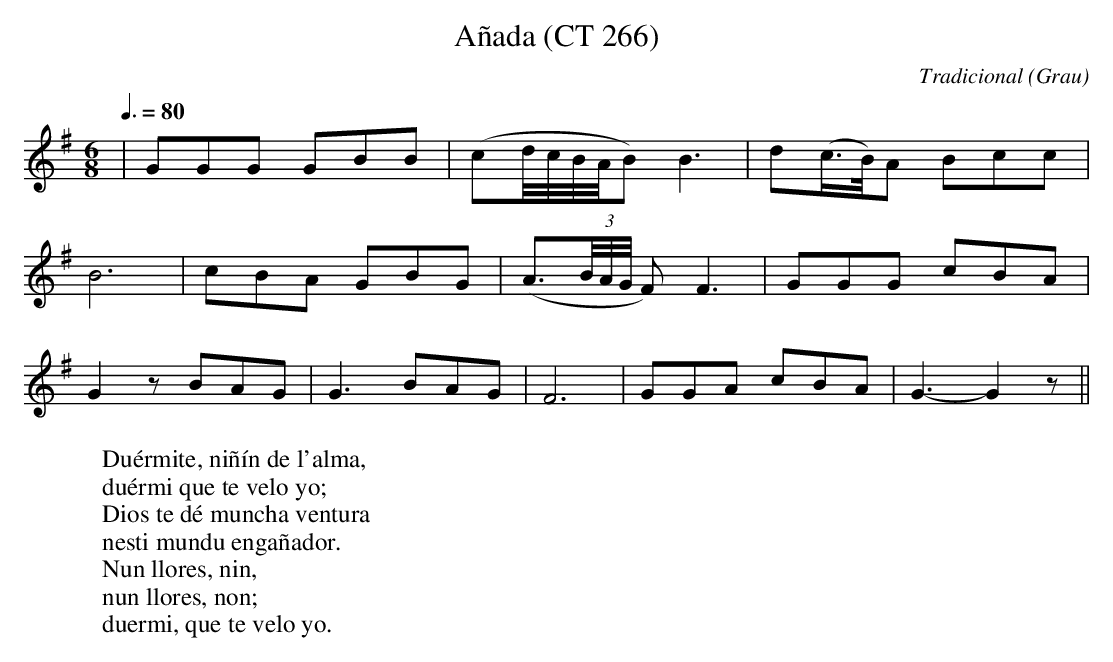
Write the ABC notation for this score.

X:1
T:Añada (CT 266)
C:Tradicional
O:Grau
M:6/8
L:1/8
Q:3/8=80
K:G
|GGG GBB|(cd/4c/4B/4A/4B) B3|d(c3/4B/4)A Bcc|
B6|cBA GBG|(A3/2(3B/4A/4G/4 F) F3|GGG cBA|
G2z BAG|G3 BAG|F6|GGA cBA|G3- G2z||
W:Duérmite, niñín de l'alma,
W:duérmi que te velo yo;
W:Dios te dé muncha ventura
W:nesti mundu engañador.
W:Nun llores, nin,
W:nun llores, non;
W:duermi, que te velo yo.
W:
